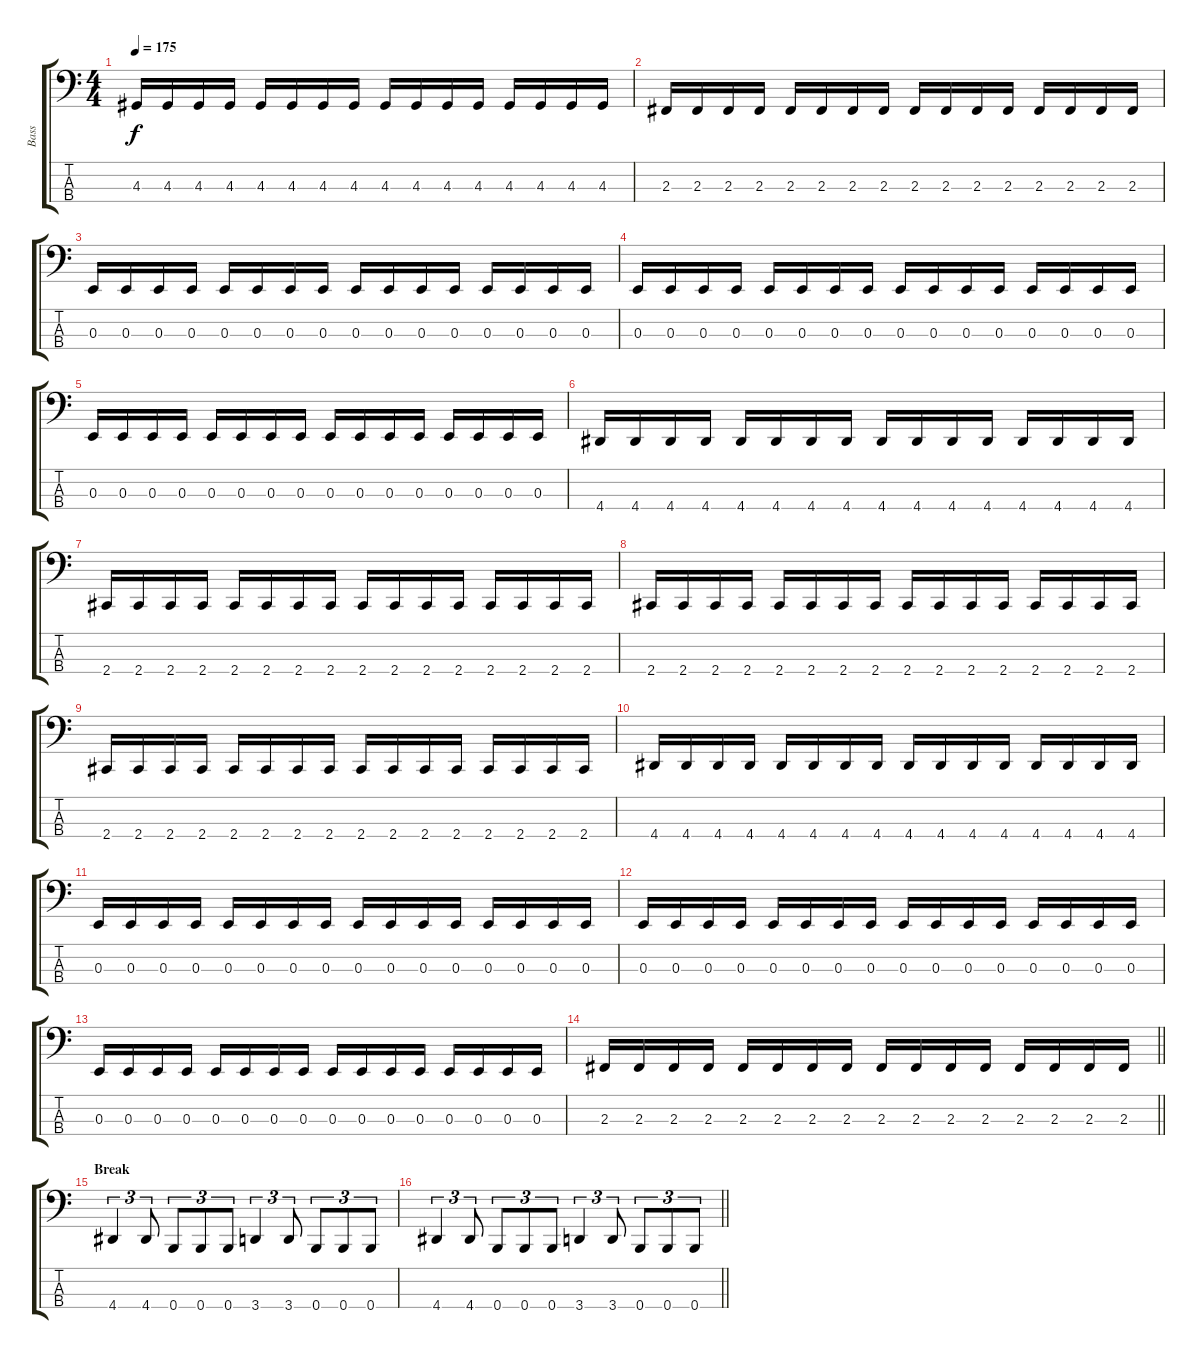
\track ("Bass" "Bass") {instrument electricbasspick}
\staff {score tabs}
\tuning (D2 A1 E1 B0) {hide}
\ts (4 4)
\tempo 175
\clef f4
\ks c
4.3.16{dy f} 4.3.16 4.3.16 4.3.16 4.3.16 4.3.16 4.3.16 4.3.16 4.3.16 4.3.16 4.3.16 4.3.16 4.3.16 4.3.16 4.3.16 4.3.16 |
2.3.16 2.3.16 2.3.16 2.3.16 2.3.16 2.3.16 2.3.16 2.3.16 2.3.16 2.3.16 2.3.16 2.3.16 2.3.16 2.3.16 2.3.16 2.3.16 |
0.3.16 0.3.16 0.3.16 0.3.16 0.3.16 0.3.16 0.3.16 0.3.16 0.3.16 0.3.16 0.3.16 0.3.16 0.3.16 0.3.16 0.3.16 0.3.16 |
0.3.16 0.3.16 0.3.16 0.3.16 0.3.16 0.3.16 0.3.16 0.3.16 0.3.16 0.3.16 0.3.16 0.3.16 0.3.16 0.3.16 0.3.16 0.3.16 |
0.3.16 0.3.16 0.3.16 0.3.16 0.3.16 0.3.16 0.3.16 0.3.16 0.3.16 0.3.16 0.3.16 0.3.16 0.3.16 0.3.16 0.3.16 0.3.16 |
4.4.16 4.4.16 4.4.16 4.4.16 4.4.16 4.4.16 4.4.16 4.4.16 4.4.16 4.4.16 4.4.16 4.4.16 4.4.16 4.4.16 4.4.16 4.4.16 |
2.4.16 2.4.16 2.4.16 2.4.16 2.4.16 2.4.16 2.4.16 2.4.16 2.4.16 2.4.16 2.4.16 2.4.16 2.4.16 2.4.16 2.4.16 2.4.16 |
2.4.16 2.4.16 2.4.16 2.4.16 2.4.16 2.4.16 2.4.16 2.4.16 2.4.16 2.4.16 2.4.16 2.4.16 2.4.16 2.4.16 2.4.16 2.4.16 |
2.4.16 2.4.16 2.4.16 2.4.16 2.4.16 2.4.16 2.4.16 2.4.16 2.4.16 2.4.16 2.4.16 2.4.16 2.4.16 2.4.16 2.4.16 2.4.16 |
4.4.16 4.4.16 4.4.16 4.4.16 4.4.16 4.4.16 4.4.16 4.4.16 4.4.16 4.4.16 4.4.16 4.4.16 4.4.16 4.4.16 4.4.16 4.4.16 |
0.3.16 0.3.16 0.3.16 0.3.16 0.3.16 0.3.16 0.3.16 0.3.16 0.3.16 0.3.16 0.3.16 0.3.16 0.3.16 0.3.16 0.3.16 0.3.16 |
0.3.16 0.3.16 0.3.16 0.3.16 0.3.16 0.3.16 0.3.16 0.3.16 0.3.16 0.3.16 0.3.16 0.3.16 0.3.16 0.3.16 0.3.16 0.3.16 |
0.3.16 0.3.16 0.3.16 0.3.16 0.3.16 0.3.16 0.3.16 0.3.16 0.3.16 0.3.16 0.3.16 0.3.16 0.3.16 0.3.16 0.3.16 0.3.16 |
\barLineRight lightlight
2.3.16 2.3.16 2.3.16 2.3.16 2.3.16 2.3.16 2.3.16 2.3.16 2.3.16 2.3.16 2.3.16 2.3.16 2.3.16 2.3.16 2.3.16 2.3.16 |
\section ("" "Break")
4.4.4{tu (3 2)} 4.4.8{tu (3 2)} 0.4.8{tu (3 2)} 0.4.8{tu (3 2)} 0.4.8{tu (3 2)} 3.4.4{tu (3 2)} 3.4.8{tu (3 2)} 0.4.8{tu (3 2)} 0.4.8{tu (3 2)} 0.4.8{tu (3 2)} |
\barLineRight lightlight
4.4.4{tu (3 2)} 4.4.8{tu (3 2)} 0.4.8{tu (3 2)} 0.4.8{tu (3 2)} 0.4.8{tu (3 2)} 3.4.4{tu (3 2)} 3.4.8{tu (3 2)} 0.4.8{tu (3 2)} 0.4.8{tu (3 2)} 0.4.8{tu (3 2)}
